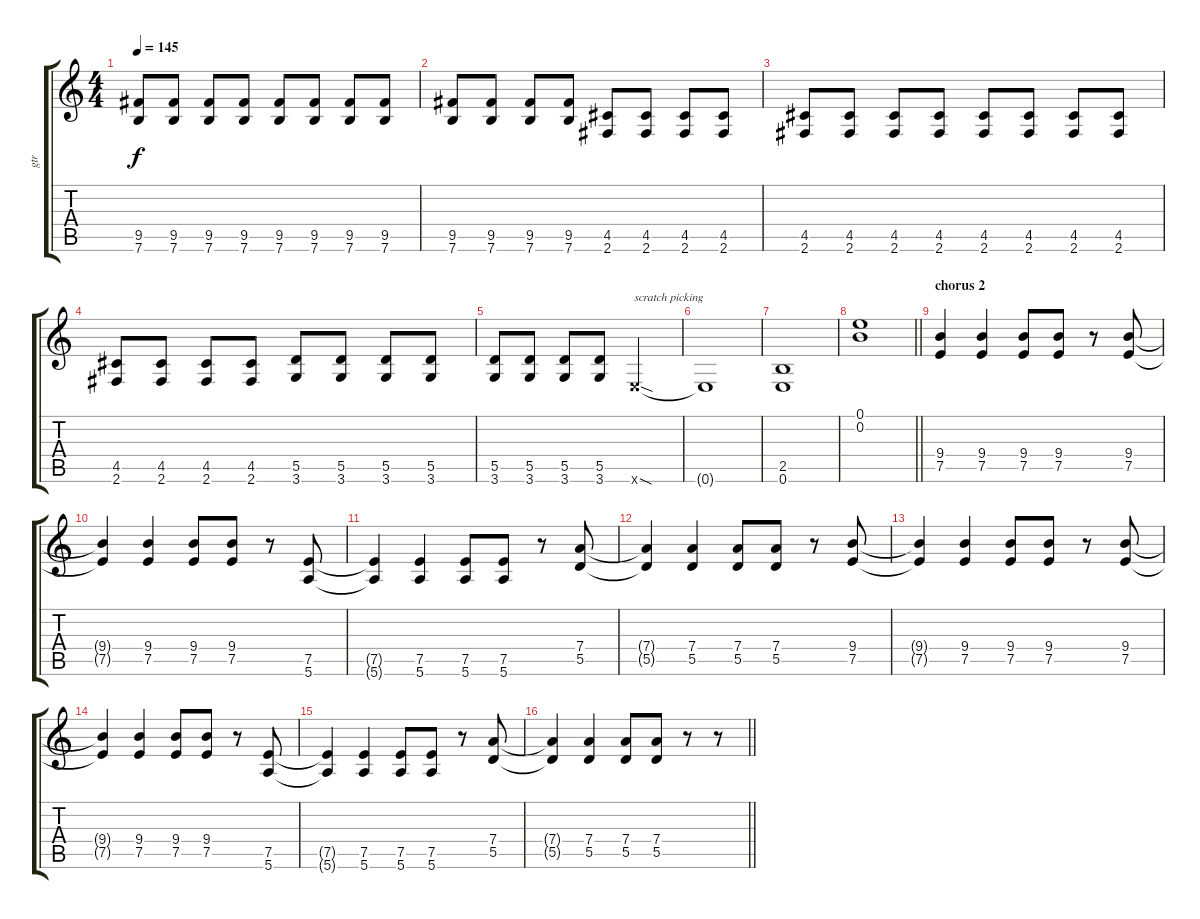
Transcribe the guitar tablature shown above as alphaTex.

\track ("gtr" "gtr") {instrument overdrivenguitar}
\staff {score tabs}
\tuning (E4 B3 G3 D3 A2 E2) {hide}
\ts (4 4)
\tempo 145
\clef g2
\ks c
(9.5 7.6).8{dy f} (9.5 7.6).8 (9.5 7.6).8 (9.5 7.6).8 (9.5 7.6).8 (9.5 7.6).8 (9.5 7.6).8 (9.5 7.6).8 |
(9.5 7.6).8 (9.5 7.6).8 (9.5 7.6).8 (9.5 7.6).8 (4.5 2.6).8 (4.5 2.6).8 (4.5 2.6).8 (4.5 2.6).8 |
(4.5 2.6).8 (4.5 2.6).8 (4.5 2.6).8 (4.5 2.6).8 (4.5 2.6).8 (4.5 2.6).8 (4.5 2.6).8 (4.5 2.6).8 |
(4.5 2.6).8 (4.5 2.6).8 (4.5 2.6).8 (4.5 2.6).8 (5.5 3.6).8 (5.5 3.6).8 (5.5 3.6).8 (5.5 3.6).8 |
(5.5 3.6).8 (5.5 3.6).8 (5.5 3.6).8 (5.5 3.6).8 0.6{sod x}.2{txt "scratch picking"} |
0.6{t}.1 |
(2.5 0.6).1 |
\barLineRight lightlight
(0.1 0.2).1 |
\section ("" "chorus 2")
(9.4 7.5).4 (9.4 7.5).4 (9.4 7.5).8 (9.4 7.5).8 r.8 (9.4 7.5).8 |
(9.4{t} 7.5{t}).4 (9.4 7.5).4 (9.4 7.5).8 (9.4 7.5).8 r.8 (7.5 5.6).8 |
(7.5{t} 5.6{t}).4 (7.5 5.6).4 (7.5 5.6).8 (7.5 5.6).8 r.8 (7.4 5.5).8 |
(7.4{t} 5.5{t}).4 (7.4 5.5).4 (7.4 5.5).8 (7.4 5.5).8 r.8 (9.4 7.5).8 |
(9.4{t} 7.5{t}).4 (9.4 7.5).4 (9.4 7.5).8 (9.4 7.5).8 r.8 (9.4 7.5).8 |
(9.4{t} 7.5{t}).4 (9.4 7.5).4 (9.4 7.5).8 (9.4 7.5).8 r.8 (7.5 5.6).8 |
(7.5{t} 5.6{t}).4 (7.5 5.6).4 (7.5 5.6).8 (7.5 5.6).8 r.8 (7.4 5.5).8 |
\barLineRight lightlight
(7.4{t} 5.5{t}).4 (7.4 5.5).4 (7.4 5.5).8 (7.4 5.5).8 r.8 r.8
